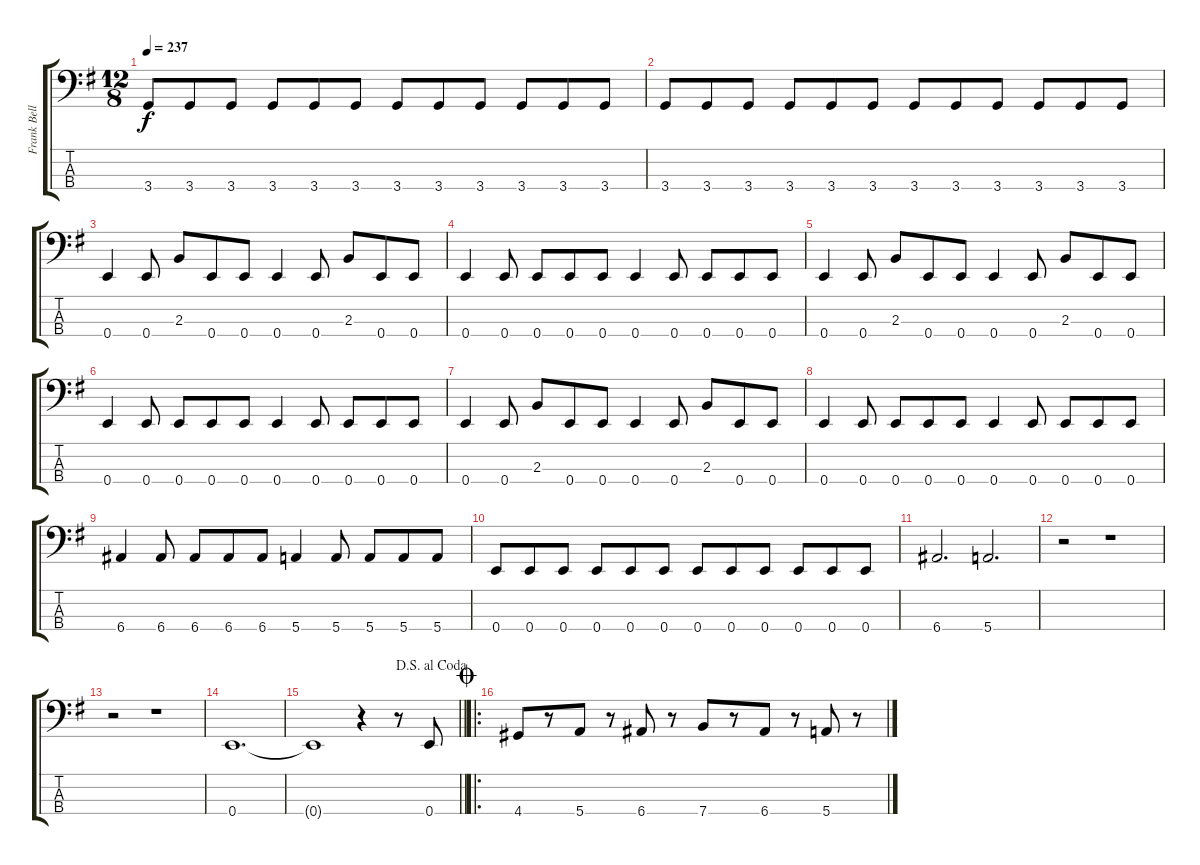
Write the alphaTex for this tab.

\track ("Frank Bello" "Frank Bell") {instrument electricbassfinger}
\staff {score tabs}
\tuning (G2 D2 A1 E1) {hide}
\ts (12 8)
\tempo 237
\clef f4
\ks g
3.4.8{dy f} 3.4.8 3.4.8 3.4.8 3.4.8 3.4.8 3.4.8 3.4.8 3.4.8 3.4.8 3.4.8 3.4.8 |
3.4.8 3.4.8 3.4.8 3.4.8 3.4.8 3.4.8 3.4.8 3.4.8 3.4.8 3.4.8 3.4.8 3.4.8 |
0.4.4 0.4.8 2.3.8 0.4.8 0.4.8 0.4.4 0.4.8 2.3.8 0.4.8 0.4.8 |
0.4.4 0.4.8 0.4.8 0.4.8 0.4.8 0.4.4 0.4.8 0.4.8 0.4.8 0.4.8 |
0.4.4 0.4.8 2.3.8 0.4.8 0.4.8 0.4.4 0.4.8 2.3.8 0.4.8 0.4.8 |
0.4.4 0.4.8 0.4.8 0.4.8 0.4.8 0.4.4 0.4.8 0.4.8 0.4.8 0.4.8 |
0.4.4 0.4.8 2.3.8 0.4.8 0.4.8 0.4.4 0.4.8 2.3.8 0.4.8 0.4.8 |
0.4.4 0.4.8 0.4.8 0.4.8 0.4.8 0.4.4 0.4.8 0.4.8 0.4.8 0.4.8 |
6.4.4 6.4.8 6.4.8 6.4.8 6.4.8 5.4.4 5.4.8 5.4.8 5.4.8 5.4.8 |
0.4.8 0.4.8 0.4.8 0.4.8 0.4.8 0.4.8 0.4.8 0.4.8 0.4.8 0.4.8 0.4.8 0.4.8 |
6.4.2{d} 5.4.2{d} |
r.2 r.1 |
r.2 r.1 |
0.4.1{d} |
\jump dalsegnoalcoda
\barLineRight lightlight
0.4{t}.1 r.4 r.8 0.4.8 |
\ro
\jump coda
4.4.8 r.8 5.4.8 r.8 6.4.8 r.8 7.4.8 r.8 6.4.8 r.8 5.4.8 r.8
